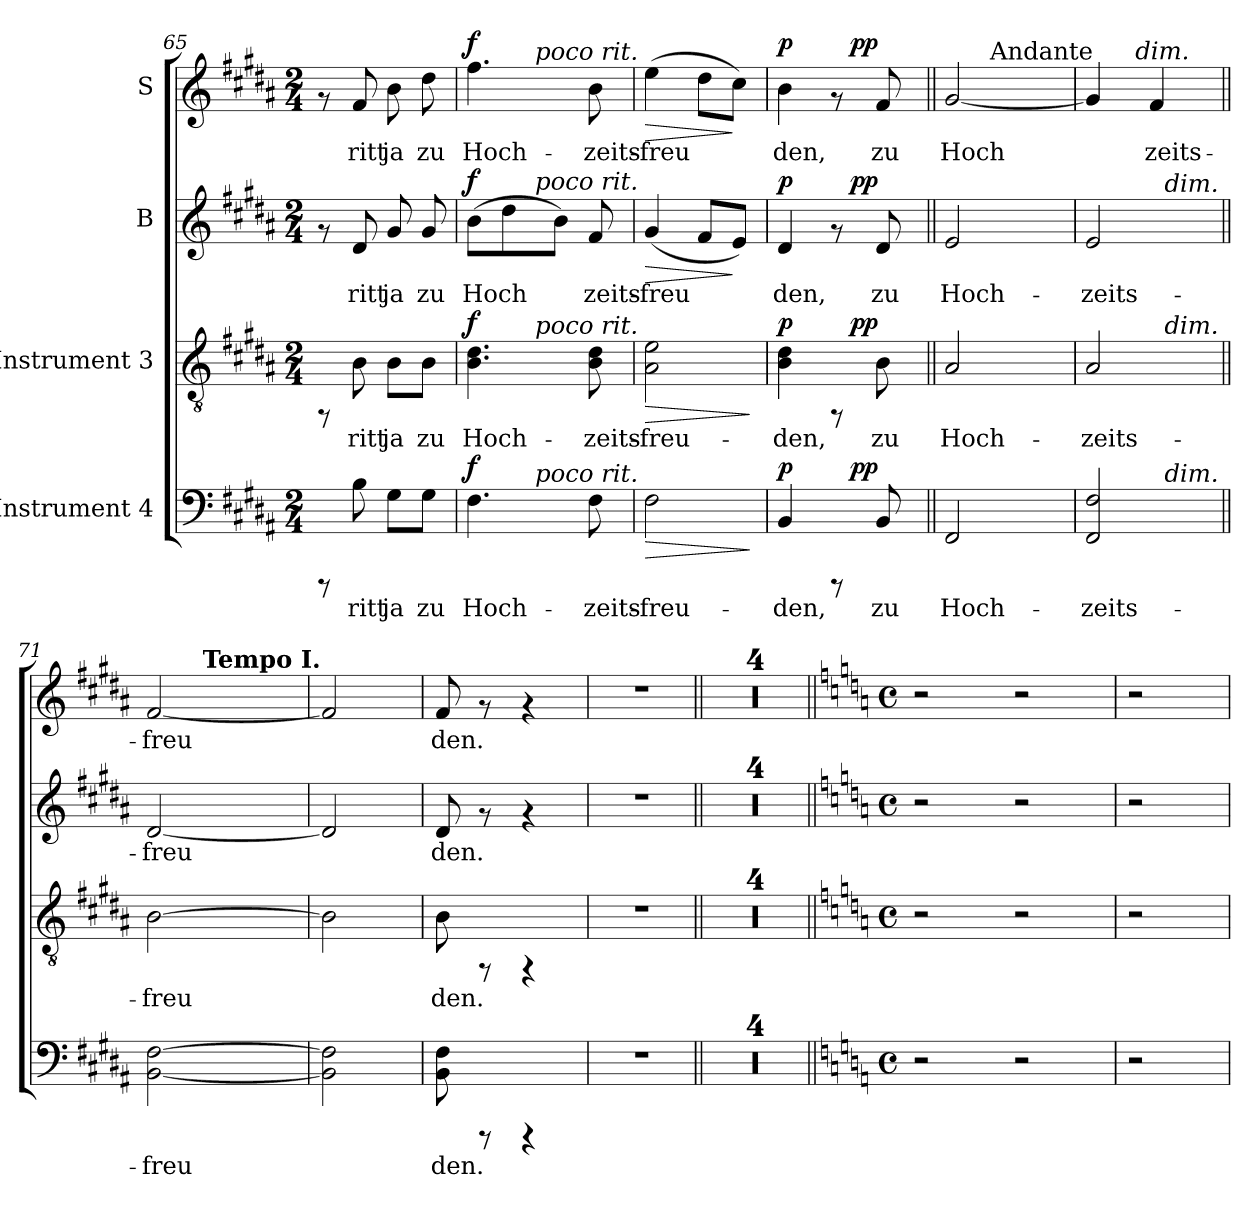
**kern	**text	**dynam	**kern	**text	**dynam	**kern	**text	**dynam	**kern	**text	**dynam
*part4	*part4	*part4	*part3	*part3	*part3	*part2	*part2	*part2	*part1	*part1	*part1
*staff4	*staff4	*staff4	*staff3	*staff3	*staff3	*staff2	*staff2	*staff2	*staff1	*staff1	*staff1
*I"Instrument 4	*	*	*I"Instrument 3	*	*	*I"B	*	*	*I"S	*	*
*clefF4	*	*	*clefGv2	*	*	*clefG2	*	*	*clefG2	*	*
*k[f#c#g#d#a#]	*	*	*k[f#c#g#d#a#]	*	*	*k[f#c#g#d#a#]	*	*	*k[f#c#g#d#a#]	*	*
*B:	*	*	*B:	*	*	*B:	*	*	*B:	*	*
*M2/4	*	*	*M2/4	*	*	*M2/4	*	*	*M2/4	*	*
=65	=65	=65	=65	=65	=65	=65	=65	=65	=65	=65	=65
8rCCC	.	.	8rFF	.	.	8rf	.	.	8rf	.	.
!	!LO:LY:b:cj	!	!	!LO:LY:b:cj	!	!	!LO:LY:b:cj	!	!	!LO:LY:b:cj	!
8B\	ritt	.	8B\	ritt	.	8d#/	ritt	.	8f#/	ritt	.
!	!LO:LY:b:cj	!	!	!LO:LY:b:cj	!	!	!LO:LY:b:cj	!	!	!LO:LY:b:cj	!
8G#\L	ja	.	8B\L	ja	.	8g#/	ja	.	8b\	ja	.
!	!LO:LY:b:cj	!	!	!LO:LY:b:cj	!	!	!LO:LY:b:cj	!	!	!LO:LY:b:cj	!
8G#\J	zu	.	8B\J	zu	.	8g#/	zu	.	8dd#\	zu	.
=66	=66	=66	=66	=66	=66	=66	=66	=66	=66	=66	=66
!	!LO:LY:b:cj	!LO:DY:a	!	!LO:LY:b:cj	!LO:DY:a	!	!LO:LY:b:cj	!LO:DY:a	!	!LO:LY:b:cj	!LO:DY:a
*^	*	*	*^	*	*	*^	*	*	*^	*	*
4.F#\	8ryy	Hoch-	f	4.d#\ 4.B\	8ryy	Hoch-	f	(>8b\L	8ryy	Hoch-	f	4.ff#\	8ryy	Hoch-	f
!	!	!	!	!	!	!	!	!	!	!LO:LY:b:cj	!	!	!	!	!
.	16ryy	.	.	.	16ryy	.	.	8dd#\	16ryy	--	.	.	16ryy	.	.
.	64ryy	.	.	.	64ryy	.	.	.	64ryy	.	.	.	64ryy	.	.
!	!	!	!	!	!	!	!	!	!	!	!	!	!LO:TX:a:i:t=poco rit.	!	!
!	!	!	!	!	!	!	!	!	!LO:TX:a:i:t=poco rit.	!	!	!	!	!	!
!	!	!	!	!	!LO:TX:a:i:t=poco rit.	!	!	!	!	!	!	!	!	!	!
!	!LO:TX:a:i:t=poco rit.	!	!	!	!	!	!	!	!	!	!	!	!	!	!
.	4ryy	.	.	.	4ryy	.	.	.	4ryy	.	.	.	4ryy	.	.
!	!	!	!	!	!	!	!	!	!	!LO:LY:b:cj	!	!	!	!	!
.	.	.	.	.	.	.	.	8b\J)	.	--	.	.	.	.	.
!	!	!LO:LY:b:cj	!	!	!	!LO:LY:b:cj	!	!	!	!LO:LY:b:cj	!	!	!	!LO:LY:b:cj	!
8F#\	.	-zeits-	.	8d#\ 8B\	.	-zeits-	.	8f#/	.	-zeits-	.	8b\	.	-zeits-	.
.	32.ryy	.	.	.	32.ryy	.	.	.	32.ryy	.	.	.	32.ryy	.	.
!!LO:PB:g=z
=67	=67	=67	=67	=67	=67	=67	=67	=67	=67	=67	=67	=67	=67	=67	=67
!	!	!LO:LY:b:cj	!LO:HP:b	!	!	!LO:LY:b:cj	!LO:HP:b	!	!	!LO:LY:b:cj	!LO:HP:b	!	!	!LO:LY:b:cj	!LO:HP:b
*v	*v	*	*	*	*	*	*	*v	*v	*	*	*v	*v	*	*
*	*	*	*v	*v	*	*	*	*	*	*	*	*
2F#\	-freu-	>	2e\ 2A#\	-freu-	>	(<4g#/	-freu-	>	(>4ee\	-freu-	>
!	!	!	!	!	!	!	!LO:LY:b:cj	!	!	!LO:LY:b:cj	!
.	.	.	.	.	.	8f#/L	--	.	8dd#\L	--	.
!	!	!	!	!	!	!	!LO:LY:b:cj	!	!	!LO:LY:b:cj	!
.	.	.	.	.	.	8e/J)	--	]	8cc#\J)	--	]
.	.	]	.	.	]	.	.	.	.	.	.
=68	=68	=68	=68	=68	=68	=68	=68	=68	=68	=68	=68
!	!LO:LY:b:cj	!LO:DY:a	!	!LO:LY:b:cj	!LO:DY:a	!	!LO:LY:b:cj	!LO:DY:a	!	!LO:LY:b:cj	!LO:DY:a
*^	*	*	*^	*	*	*^	*	*	*^	*	*
4BB/	4ryy	-den,	p	4d#\ 4B\	4ryy	-den,	p	4d#/	4ryy	-den,	p	4b\	4ryy	-den,	p
8rCCC	32.ryy	.	.	8rFF	32.ryy	.	.	8rf	32.ryy	.	.	8rf	32.ryy	.	.
!	!	!	!LO:DY:a	!	!	!	!LO:DY:a	!	!	!	!LO:DY:a	!	!	!	!LO:DY:a
.	8ryy	.	pp	.	8ryy	.	pp	.	8ryy	.	pp	.	8ryy	.	pp
!	!	!LO:LY:b:cj	!	!	!	!LO:LY:b:cj	!	!	!	!LO:LY:b:cj	!	!	!	!LO:LY:b:cj	!
8BB/	.	zu	.	8B\	.	zu	.	8d#/	.	zu	.	8f#/	.	zu	.
.	16ryy	.	.	.	16ryy	.	.	.	16ryy	.	.	.	16ryy	.	.
.	64ryy	.	.	.	64ryy	.	.	.	64ryy	.	.	.	64ryy	.	.
=69||	=69||	=69||	=69||	=69||	=69||	=69||	=69||	=69||	=69||	=69||	=69||	=69||	=69||	=69||	=69||
!	!	!LO:LY:b:cj	!	!	!	!LO:LY:b:cj	!	!	!	!LO:LY:b:cj	!	!	!	!LO:LY:b:cj	!
*v	*v	*	*	*	*	*	*	*v	*v	*	*	*	*	*	*
*	*	*	*v	*v	*	*	*	*	*	*	*	*	*
2FF#/	Hoch-	.	2A#/	Hoch-	.	2e/	Hoch-	.	[<2g#/	8ryy	Hoch-	.
.	.	.	.	.	.	.	.	.	.	64ryy	.	.
!	!	!	!	!	!	!	!	!	!	!LO:TX:a:t=Andante	!	!
.	.	.	.	.	.	.	.	.	.	4ryy	.	.
.	.	.	.	.	.	.	.	.	.	16..ryy	.	.
=70	=70	=70	=70	=70	=70	=70	=70	=70	=70	=70	=70	=70
!	!LO:LY:b:cj	!	!	!LO:LY:b:cj	!	!	!LO:LY:b:cj	!	!	!	!LO:LY:b:cj	!
*^	*	*	*^	*	*	*^	*	*	*	*	*	*
2F#/ 2FF#/	4ryy	-zeits-	.	2A#/	4ryy	-zeits-	.	2e/	4ryy	-zeits-	.	4g#/]	8..ryy	--	.
!	!	!	!	!	!	!	!	!	!	!	!	!	!LO:TX:a:i:t=dim.	!	!
.	.	.	.	.	.	.	.	.	.	.	.	.	4ryy	.	.
!	!	!	!	!	!	!	!	!	!	!	!	!	!	!LO:LY:b:cj	!
.	32ryy	.	.	.	32ryy	.	.	.	32ryy	.	.	4f#/	.	-zeits-	.
!	!	!	!	!	!	!	!	!	!LO:TX:a:i:t=dim.	!	!	!	!	!	!
!	!	!	!	!	!LO:TX:a:i:t=dim.	!	!	!	!	!	!	!	!	!	!
!	!LO:TX:a:i:t=dim.	!	!	!	!	!	!	!	!	!	!	!	!	!	!
.	8..ryy	.	.	.	8..ryy	.	.	.	8..ryy	.	.	.	.	.	.
.	.	.	.	.	.	.	.	.	.	.	.	.	32ryy	.	.
=71||	=71||	=71||	=71||	=71||	=71||	=71||	=71||	=71||	=71||	=71||	=71||	=71||	=71||	=71||	=71||
!	!	!LO:LY:b:cj	!	!	!	!LO:LY:b:cj	!	!	!	!LO:LY:b:cj	!	!	!	!LO:LY:b:cj	!
*v	*v	*	*	*	*	*	*	*v	*v	*	*	*	*	*	*
*	*	*	*v	*v	*	*	*	*	*	*	*	*	*
[>2F#\ [<2BB\	-freu-	.	[>2B\	-freu-	.	[<2d#/	-freu-	.	[<2f#/	8ryy	-freu-	.
.	.	.	.	.	.	.	.	.	.	64ryy	.	.
!	!	!	!	!	!	!	!	!	!	!LO:TX:a:B:t=Tempo I.	!	!
.	.	.	.	.	.	.	.	.	.	4ryy	.	.
.	.	.	.	.	.	.	.	.	.	16..ryy	.	.
=72	=72	=72	=72	=72	=72	=72	=72	=72	=72	=72	=72	=72
!	!LO:LY:b:cj	!	!	!LO:LY:b:cj	!	!	!LO:LY:b:cj	!	!	!	!LO:LY:b:cj	!
*	*	*	*	*	*	*	*	*	*v	*v	*	*
2F#\] 2BB\]	--	.	2B\]	--	.	2d#/]	--	.	2f#/]	--	.
=73	=73	=73	=73	=73	=73	=73	=73	=73	=73	=73	=73
!	!LO:LY:b:cj	!	!	!LO:LY:b:cj	!	!	!LO:LY:b:cj	!	!	!LO:LY:b:cj	!
8F#\ 8BB\	-den.	.	8B\	-den.	.	8d#/	-den.	.	8f#/	-den.	.
8rCCC	.	.	8rFF	.	.	8rf	.	.	8rf	.	.
4rCCC	.	.	4rFF	.	.	4rf	.	.	4rf	.	.
=74	=74	=74	=74	=74	=74	=74	=74	=74	=74	=74	=74
2r	.	.	2r	.	.	2r	.	.	2r	.	.
=75||	=75||	=75||	=75||	=75||	=75||	=75||	=75||	=75||	=75||	=75||	=75||
2r	.	.	2r	.	.	2r	.	.	2r	.	.
=76	=76	=76	=76	=76	=76	=76	=76	=76	=76	=76	=76
2r	.	.	2r	.	.	2r	.	.	2r	.	.
=77	=77	=77	=77	=77	=77	=77	=77	=77	=77	=77	=77
2r	.	.	2r	.	.	2r	.	.	2r	.	.
=78	=78	=78	=78	=78	=78	=78	=78	=78	=78	=78	=78
2r	.	.	2r	.	.	2r	.	.	2r	.	.
!!LO:PB:g=z
=79||	=79||	=79||	=79||	=79||	=79||	=79||	=79||	=79||	=79||	=79||	=79||
*k[]	*	*	*k[]	*	*	*k[]	*	*	*k[]	*	*
*C:	*	*	*C:	*	*	*C:	*	*	*C:	*	*
*M4/4	*	*	*M4/4	*	*	*M4/4	*	*	*M4/4	*	*
*met(c)	*	*	*met(c)	*	*	*met(c)	*	*	*met(c)	*	*
2r	.	.	2r	.	.	2r	.	.	2r	.	.
2r	.	.	2r	.	.	2r	.	.	2r	.	.
=80	=80	=80	=80	=80	=80	=80	=80	=80	=80	=80	=80
2r	.	.	2r	.	.	2r	.	.	2r	.	.
=	=	=	=	=	=	=	=	=	=	=	=
*-	*-	*-	*-	*-	*-	*-	*-	*-	*-	*-	*-
